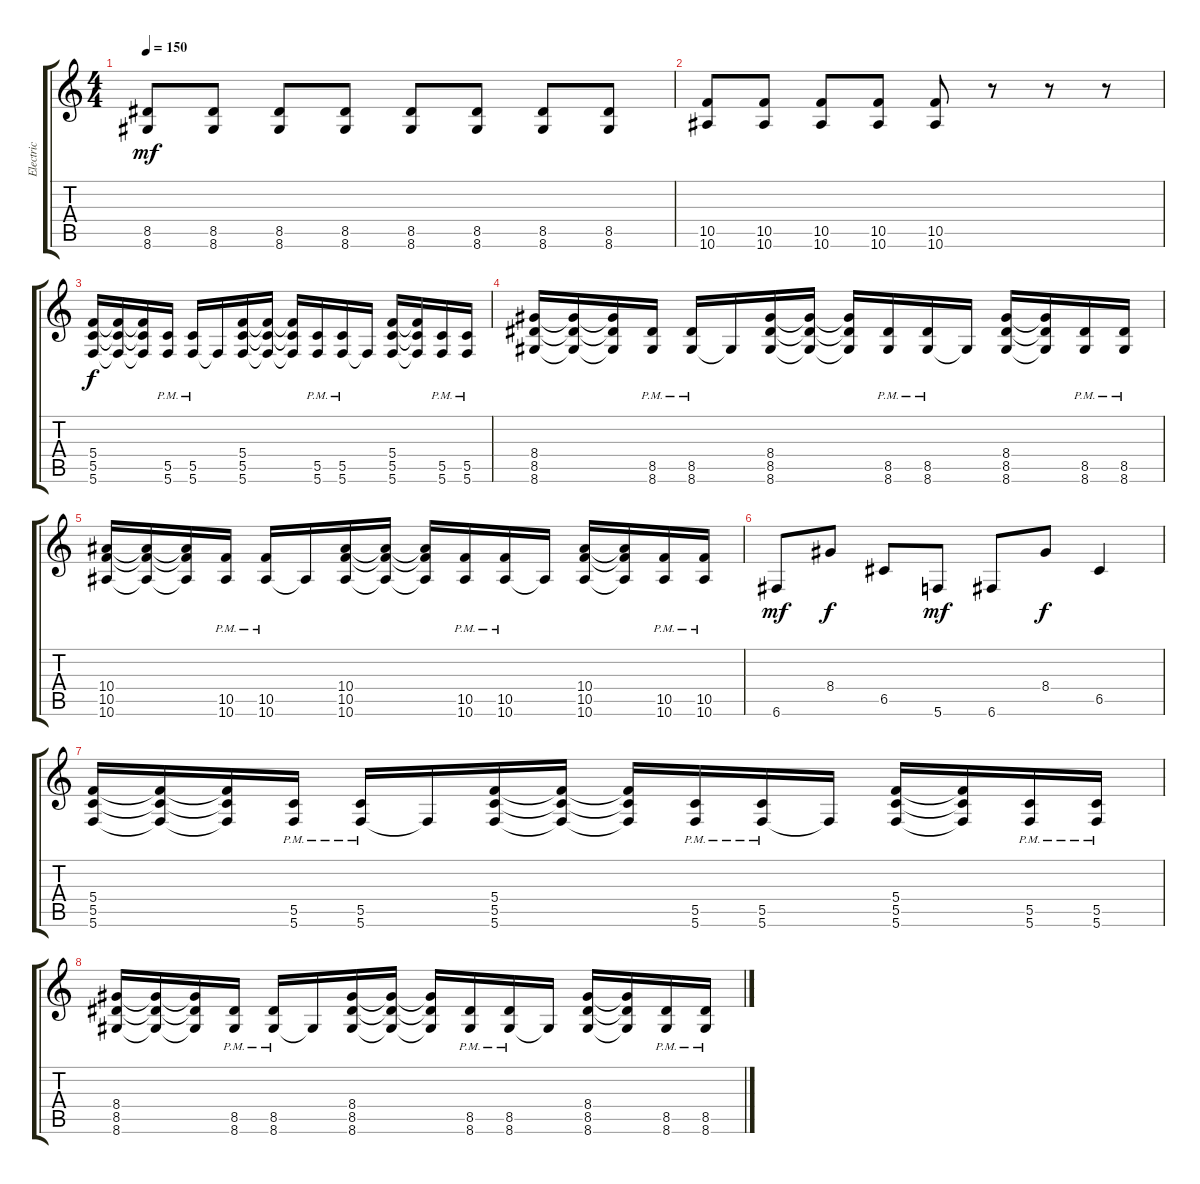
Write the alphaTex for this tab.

\track ("Electric" "Electric") {instrument distortionguitar}
\staff {score tabs}
\tuning (D4 A3 F3 C3 G2 C2) {hide}
\ts (4 4)
\tempo 150
\clef g2
\ks c
(8.5 8.6).8{dy mf} (8.5 8.6).8 (8.5 8.6).8 (8.5 8.6).8 (8.5 8.6).8 (8.5 8.6).8 (8.5 8.6).8 (8.5 8.6).8 |
(10.5 10.6).8 (10.5 10.6).8 (10.5 10.6).8 (10.5 10.6).8 (10.5 10.6).8 r.8 r.8 r.8 |
(5.4 5.5 5.6).16{dy f} (5.4{t} 5.5{t} 5.6{t}).16 (5.4{t} 5.5{t} 5.6{t}).16 (5.5{pm} 5.6{pm}).16 (5.5{pm} 5.6{pm}).16 5.6{t}.16 (5.4 5.5 5.6).16 (5.4{t} 5.5{t} 5.6{t}).16 (5.4{t} 5.5{t} 5.6{t}).16 (5.5{pm} 5.6{pm}).16 (5.5{pm} 5.6{pm}).16 5.6{t}.16 (5.4 5.5 5.6).16 (5.4{t} 5.5{t} 5.6{t}).16 (5.5{pm} 5.6{pm}).16 (5.5{pm} 5.6{pm}).16 |
(8.4 8.5 8.6).16 (8.4{t} 8.5{t} 8.6{t}).16 (8.4{t} 8.5{t} 8.6{t}).16 (8.5{pm} 8.6{pm}).16 (8.5{pm} 8.6{pm}).16 8.6{t}.16 (8.4 8.5 8.6).16 (8.4{t} 8.5{t} 8.6{t}).16 (8.4{t} 8.5{t} 8.6{t}).16 (8.5{pm} 8.6{pm}).16 (8.5{pm} 8.6{pm}).16 8.6{t}.16 (8.4 8.5 8.6).16 (8.4{t} 8.5{t} 8.6{t}).16 (8.5{pm} 8.6{pm}).16 (8.5{pm} 8.6{pm}).16 |
(10.4 10.5 10.6).16 (10.4{t} 10.5{t} 10.6{t}).16 (10.4{t} 10.5{t} 10.6{t}).16 (10.5{pm} 10.6{pm}).16 (10.5{pm} 10.6{pm}).16 10.6{t}.16 (10.4 10.5 10.6).16 (10.4{t} 10.5{t} 10.6{t}).16 (10.4{t} 10.5{t} 10.6{t}).16 (10.5{pm} 10.6{pm}).16 (10.5{pm} 10.6{pm}).16 10.6{t}.16 (10.4 10.5 10.6).16 (10.4{t} 10.5{t} 10.6{t}).16 (10.5{pm} 10.6{pm}).16 (10.5{pm} 10.6{pm}).16 |
6.6.8{dy mf} 8.4.8{dy f} 6.5.8 5.6.8{dy mf} 6.6.8 8.4.8{dy f} 6.5.4 |
(5.4 5.5 5.6).16 (5.4{t} 5.5{t} 5.6{t}).16 (5.4{t} 5.5{t} 5.6{t}).16 (5.5{pm} 5.6{pm}).16 (5.5{pm} 5.6{pm}).16 5.6{t}.16 (5.4 5.5 5.6).16 (5.4{t} 5.5{t} 5.6{t}).16 (5.4{t} 5.5{t} 5.6{t}).16 (5.5{pm} 5.6{pm}).16 (5.5{pm} 5.6{pm}).16 5.6{t}.16 (5.4 5.5 5.6).16 (5.4{t} 5.5{t} 5.6{t}).16 (5.5{pm} 5.6{pm}).16 (5.5{pm} 5.6{pm}).16 |
(8.4 8.5 8.6).16 (8.4{t} 8.5{t} 8.6{t}).16 (8.4{t} 8.5{t} 8.6{t}).16 (8.5{pm} 8.6{pm}).16 (8.5{pm} 8.6{pm}).16 8.6{t}.16 (8.4 8.5 8.6).16 (8.4{t} 8.5{t} 8.6{t}).16 (8.4{t} 8.5{t} 8.6{t}).16 (8.5{pm} 8.6{pm}).16 (8.5{pm} 8.6{pm}).16 8.6{t}.16 (8.4 8.5 8.6).16 (8.4{t} 8.5{t} 8.6{t}).16 (8.5{pm} 8.6{pm}).16 (8.5{pm} 8.6{pm}).16
